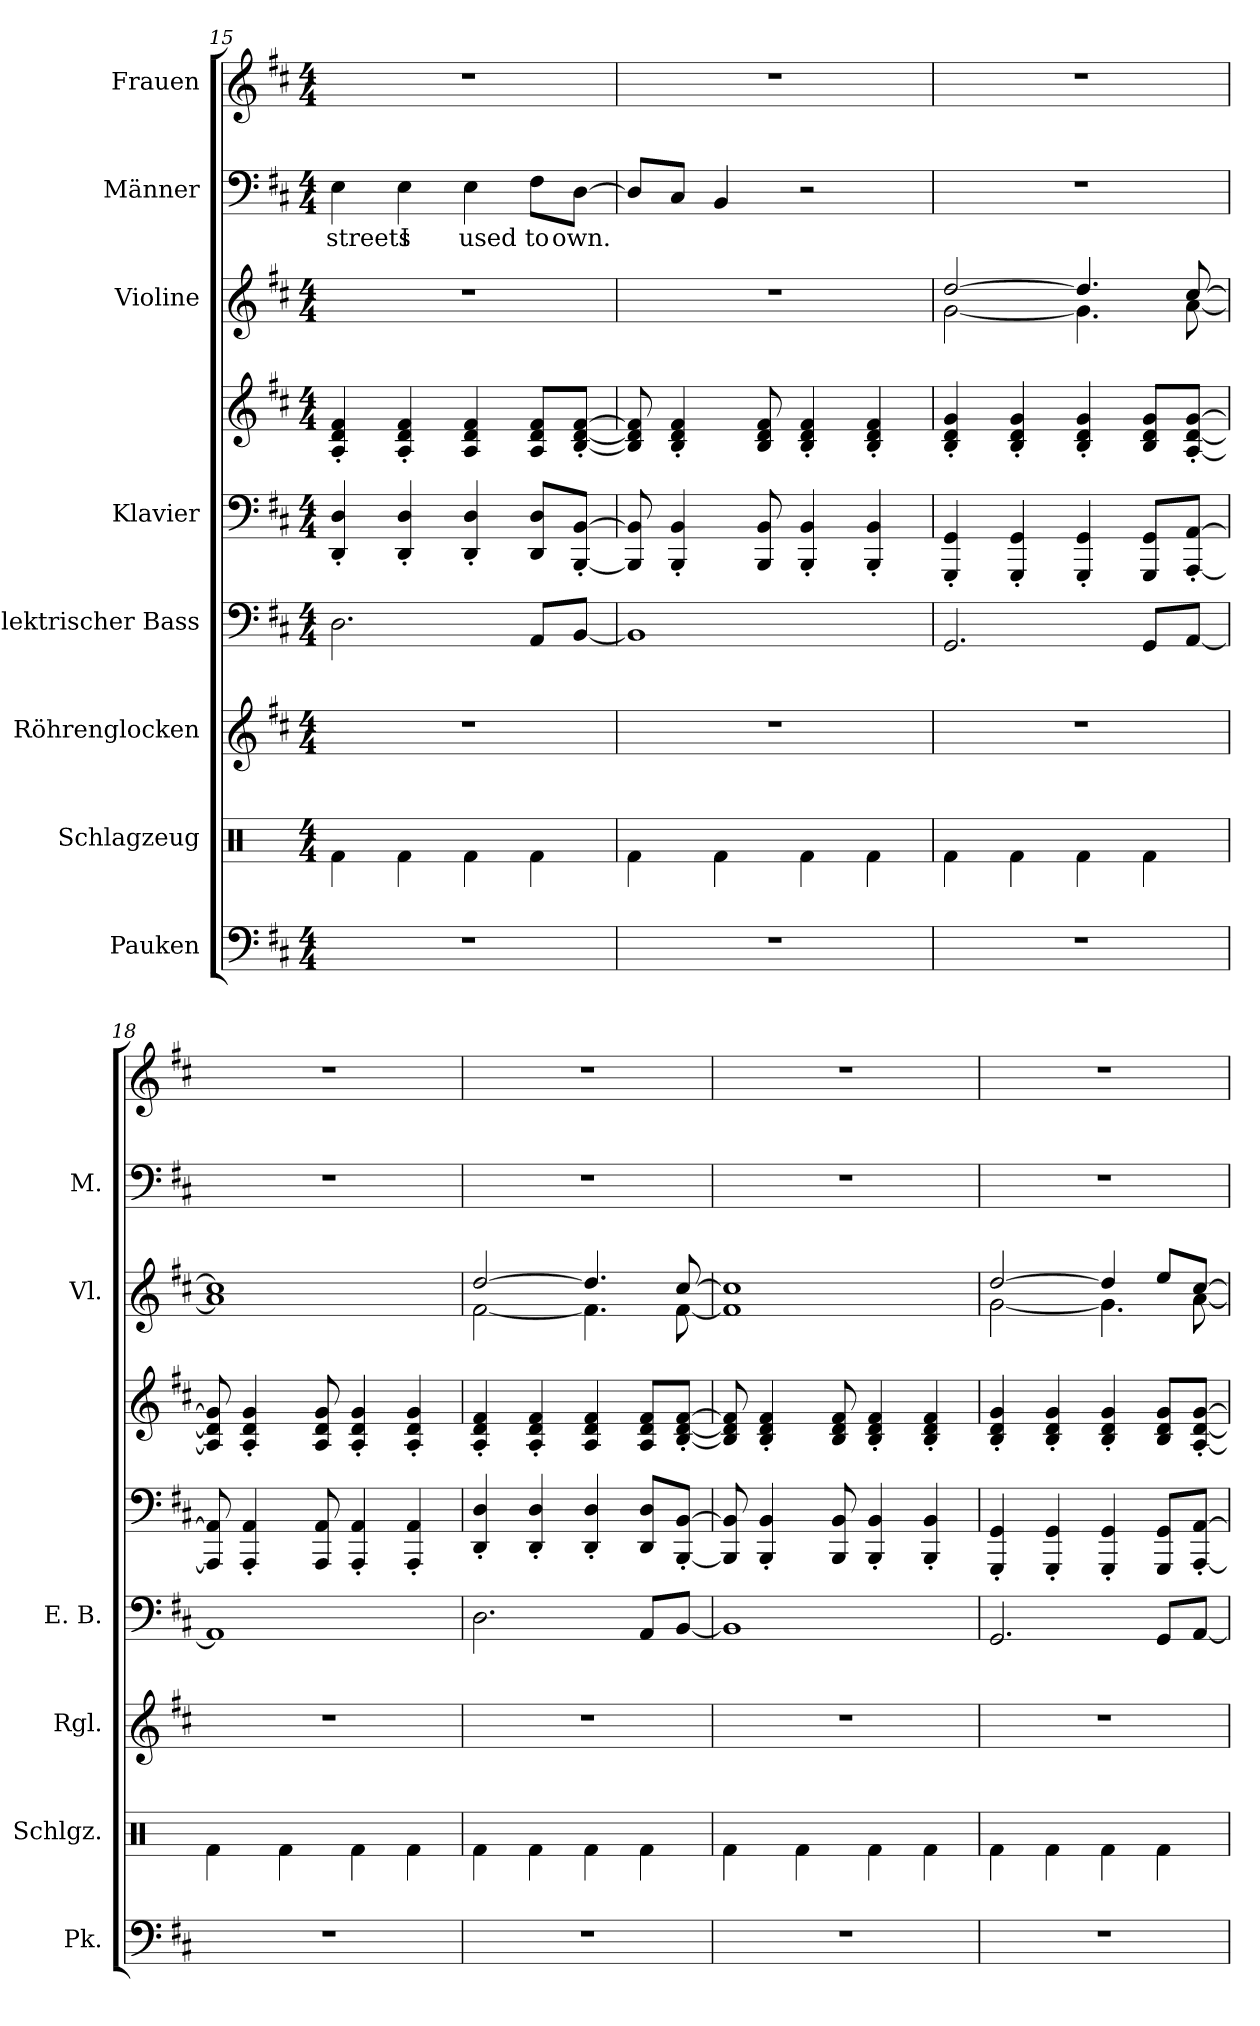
**kern	**kern	**kern	**kern	**kern	**kern	**kern	**kern	**text	**kern
*part8	*part7	*part6	*part5	*part4	*part4	*part3	*part2	*part2	*part1
*staff9	*staff8	*staff7	*staff6	*staff5	*staff4	*staff3	*staff2	*staff2	*staff1
*I"Pauken	*I"Schlagzeug	*I"Röhrenglocken	*I"Elektrischer Bass	*I"Klavier	*	*I"Violine	*I"Männer	*	*I"Frauen
*I'Pk.	*I'Schlgz.	*I'Rgl.	*I'E. B.	*	*	*I'Vl.	*I'M.	*	*
!!LO:PB:g=z
*clefF4	*clefX	*clefG2	*clefF4	*clefF4	*clefG2	*clefG2	*clefF4	*	*clefG2
*	*	*	*ITrd7c12	*	*	*	*	*	*
*k[f#c#]	*k[]	*k[f#c#]	*k[f#c#]	*k[f#c#]	*k[f#c#]	*k[f#c#]	*k[f#c#]	*	*k[f#c#]
*M4/4	*M4/4	*M4/4	*M4/4	*M4/4	*M4/4	*M4/4	*M4/4	*	*M4/4
=15	=15	=15	=15	=15	=15	=15	=15	=15	=15
!	!	!	!	!	!	!	!	!LO:LY:b	!
1r	4Rf\	1r	2.DD\	4DD/' 4D/'	4A/' 4d/' 4f#/'	1r	4E\	streets	1r
!	!	!	!	!	!	!	!	!LO:LY:b	!
.	4Rf\	.	.	4DD/' 4D/'	4A/' 4d/' 4f#/'	.	4E\	I	.
!	!	!	!	!	!	!	!	!LO:LY:b	!
.	4Rf\	.	.	4DD/' 4D/'	4A/ 4d/ 4f#/	.	4E\	used	.
!	!	!	!	!	!	!	!	!LO:LY:b	!
.	4Rf\	.	8AAA/L	8DD/ 8D/L	8A/ 8d/ 8f#/L	.	8F#\L	to	.
!	!	!	!	!	!	!	!	!LO:LY:b	!
.	.	.	[8BBB/J	[8BBB/' [8BB/'J	[8B/' [8d/' [8f#/'J	.	[8D\J	own.	.
=16	=16	=16	=16	=16	=16	=16	=16	=16	=16
1r	4Rf\	1r	1BBB]	8BBB/] 8BB/]	8B/] 8d/] 8f#/]	1r	8D/L]	.	1r
.	.	.	.	4BBB/' 4BB/'	4B/' 4d/' 4f#/'	.	8C#/J	.	.
.	4Rf\	.	.	.	.	.	4BB/	.	.
.	.	.	.	8BBB/ 8BB/	8B/ 8d/ 8f#/	.	.	.	.
.	4Rf\	.	.	4BBB/' 4BB/'	4B/' 4d/' 4f#/'	.	2r	.	.
.	4Rf\	.	.	4BBB/' 4BB/'	4B/' 4d/' 4f#/'	.	.	.	.
=17	=17	=17	=17	=17	=17	=17	=17	=17	=17
*	*	*	*	*	*	*^	*	*	*
1r	4Rf\	1r	2.GGG/	4GGG/' 4GG/'	4B/' 4d/' 4g/'	[2dd/	[2g\	1r	.	1r
.	4Rf\	.	.	4GGG/' 4GG/'	4B/' 4d/' 4g/'	.	.	.	.	.
.	4Rf\	.	.	4GGG/' 4GG/'	4B/' 4d/' 4g/'	4.dd/]	4.g\]	.	.	.
.	4Rf\	.	8GGG/L	8GGG/ 8GG/L	8B/ 8d/ 8g/L	.	.	.	.	.
.	.	.	[8AAA/J	[8AAA/' [8AA/'J	[8A/' [8d/' [8g/'J	[8cc#/	[8a\	.	.	.
=18	=18	=18	=18	=18	=18	=18	=18	=18	=18	=18
1r	4Rf\	1r	1AAA]	8AAA/] 8AA/]	8A/] 8d/] 8g/]	1cc#]	1a]	1r	.	1r
.	.	.	.	4AAA/' 4AA/'	4A/' 4d/' 4g/'	.	.	.	.	.
.	4Rf\	.	.	.	.	.	.	.	.	.
.	.	.	.	8AAA/ 8AA/	8A/ 8d/ 8g/	.	.	.	.	.
.	4Rf\	.	.	4AAA/' 4AA/'	4A/' 4d/' 4g/'	.	.	.	.	.
.	4Rf\	.	.	4AAA/' 4AA/'	4A/' 4d/' 4g/'	.	.	.	.	.
=19	=19	=19	=19	=19	=19	=19	=19	=19	=19	=19
1r	4Rf\	1r	2.DD\	4DD/' 4D/'	4A/' 4d/' 4f#/'	[2dd/	[2f#\	1r	.	1r
.	4Rf\	.	.	4DD/' 4D/'	4A/' 4d/' 4f#/'	.	.	.	.	.
.	4Rf\	.	.	4DD/' 4D/'	4A/ 4d/ 4f#/	4.dd/]	4.f#\]	.	.	.
.	4Rf\	.	8AAA/L	8DD/ 8D/L	8A/ 8d/ 8f#/L	.	.	.	.	.
.	.	.	[8BBB/J	[8BBB/' [8BB/'J	[8B/' [8d/' [8f#/'J	[8cc#/	[8f#\	.	.	.
=20	=20	=20	=20	=20	=20	=20	=20	=20	=20	=20
1r	4Rf\	1r	1BBB]	8BBB/] 8BB/]	8B/] 8d/] 8f#/]	1cc#]	1f#]	1r	.	1r
.	.	.	.	4BBB/' 4BB/'	4B/' 4d/' 4f#/'	.	.	.	.	.
.	4Rf\	.	.	.	.	.	.	.	.	.
.	.	.	.	8BBB/ 8BB/	8B/ 8d/ 8f#/	.	.	.	.	.
.	4Rf\	.	.	4BBB/' 4BB/'	4B/' 4d/' 4f#/'	.	.	.	.	.
.	4Rf\	.	.	4BBB/' 4BB/'	4B/' 4d/' 4f#/'	.	.	.	.	.
=21	=21	=21	=21	=21	=21	=21	=21	=21	=21	=21
1r	4Rf\	1r	2.GGG/	4GGG/' 4GG/'	4B/' 4d/' 4g/'	[2dd/	[2g\	1r	.	1r
.	4Rf\	.	.	4GGG/' 4GG/'	4B/' 4d/' 4g/'	.	.	.	.	.
.	4Rf\	.	.	4GGG/' 4GG/'	4B/' 4d/' 4g/'	4dd/]	4.g\]	.	.	.
.	4Rf\	.	8GGG/L	8GGG/ 8GG/L	8B/ 8d/ 8g/L	8ee/L	.	.	.	.
.	.	.	[8AAA/J	[8AAA/' [8AA/'J	[8A/' [8d/' [8g/'J	[8cc#/J	[8a\	.	.	.
*	*	*	*	*	*	*v	*v	*	*	*
=	=	=	=	=	=	=	=	=	=
*-	*-	*-	*-	*-	*-	*-	*-	*-	*-
